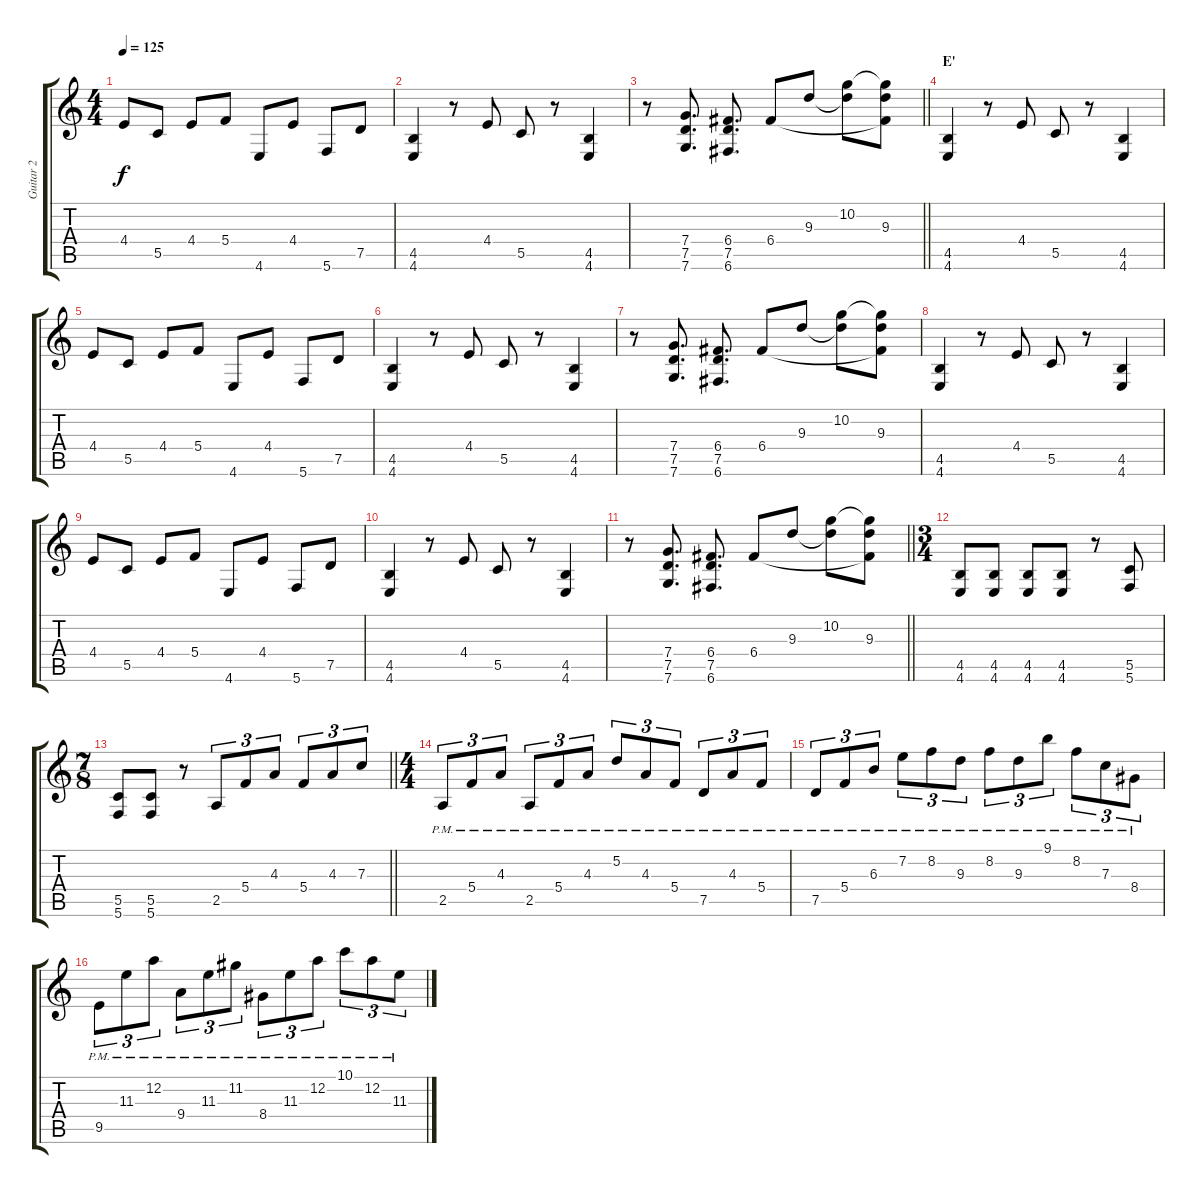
\track ("Guitar 2" "Guitar 2") {instrument overdrivenguitar}
\staff {score tabs}
\tuning (D4 A3 F3 C3 G2 C2) {hide}
\ts (4 4)
\tempo 125
\clef g2
\ks c
4.4.8{dy f} 5.5.8 4.4.8 5.4.8 4.6.8 4.4.8 5.6.8 7.5.8 |
(4.5 4.6).4 r.8 4.4.8 5.5.8 r.8 (4.5 4.6).4 |
\barLineRight lightlight
r.8 (7.4 7.5 7.6).8{d} (6.4 7.5 6.6).8{d} 6.4.8 9.3.8 (10.2 9.3{t}).8 (10.2{t} 9.3 6.4{t}).8 |
\section ("" "E'")
(4.5 4.6).4 r.8 4.4.8 5.5.8 r.8 (4.5 4.6).4 |
4.4.8 5.5.8 4.4.8 5.4.8 4.6.8 4.4.8 5.6.8 7.5.8 |
(4.5 4.6).4 r.8 4.4.8 5.5.8 r.8 (4.5 4.6).4 |
r.8 (7.4 7.5 7.6).8{d} (6.4 7.5 6.6).8{d} 6.4.8 9.3.8 (10.2 9.3{t}).8 (10.2{t} 9.3 6.4{t}).8 |
(4.5 4.6).4 r.8 4.4.8 5.5.8 r.8 (4.5 4.6).4 |
4.4.8 5.5.8 4.4.8 5.4.8 4.6.8 4.4.8 5.6.8 7.5.8 |
(4.5 4.6).4 r.8 4.4.8 5.5.8 r.8 (4.5 4.6).4 |
\barLineRight lightlight
r.8 (7.4 7.5 7.6).8{d} (6.4 7.5 6.6).8{d} 6.4.8 9.3.8 (10.2 9.3{t}).8 (10.2{t} 9.3 6.4{t}).8 |
\ts (3 4)
(4.5 4.6).8 (4.5 4.6).8 (4.5 4.6).8 (4.5 4.6).8 r.8 (5.5 5.6).8 |
\ts (7 8)
\barLineRight lightlight
(5.5 5.6).8 (5.5 5.6).8 r.8 2.5.8{tu (3 2)} 5.4.8{tu (3 2)} 4.3.8{tu (3 2)} 5.4.8{tu (3 2)} 4.3.8{tu (3 2)} 7.3.8{tu (3 2)} |
\ts (4 4)
\section ("" "")
2.5{pm}.8{tu (3 2) instrument overdrivenguitar} 5.4{pm}.8{tu (3 2)} 4.3{pm}.8{tu (3 2)} 2.5{pm}.8{tu (3 2)} 5.4{pm}.8{tu (3 2)} 4.3{pm}.8{tu (3 2)} 5.2{pm}.8{tu (3 2)} 4.3{pm}.8{tu (3 2)} 5.4{pm}.8{tu (3 2)} 7.5{pm}.8{tu (3 2)} 4.3{pm}.8{tu (3 2)} 5.4{pm}.8{tu (3 2)} |
7.5{pm}.8{tu (3 2)} 5.4{pm}.8{tu (3 2)} 6.3{pm}.8{tu (3 2)} 7.2{pm}.8{tu (3 2)} 8.2{pm}.8{tu (3 2)} 9.3{pm}.8{tu (3 2)} 8.2{pm}.8{tu (3 2)} 9.3{pm}.8{tu (3 2)} 9.1{pm}.8{tu (3 2)} 8.2{pm}.8{tu (3 2)} 7.3{pm}.8{tu (3 2)} 8.4{pm}.8{tu (3 2)} |
9.5{pm}.8{tu (3 2)} 11.3{pm}.8{tu (3 2)} 12.2{pm}.8{tu (3 2)} 9.4{pm}.8{tu (3 2)} 11.3{pm}.8{tu (3 2)} 11.2{pm}.8{tu (3 2)} 8.4{pm}.8{tu (3 2)} 11.3{pm}.8{tu (3 2)} 12.2{pm}.8{tu (3 2)} 10.1{pm}.8{tu (3 2)} 12.2{pm}.8{tu (3 2)} 11.3{pm}.8{tu (3 2)}
